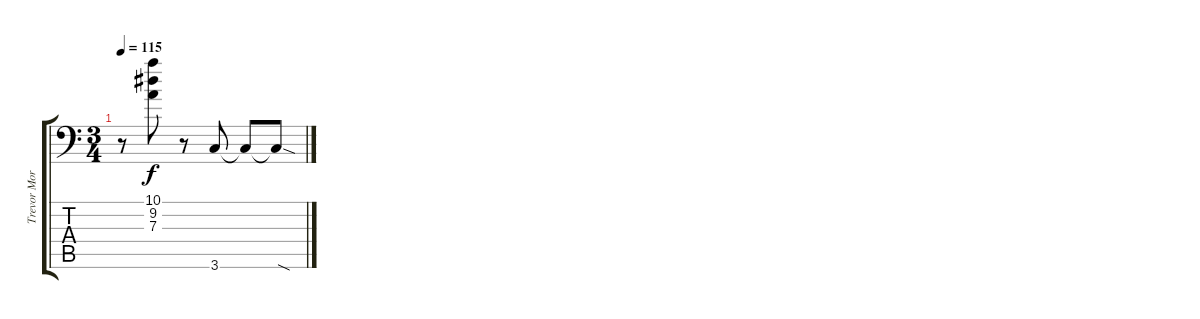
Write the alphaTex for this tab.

\track ("Trevor Morris " "Trevor Mor") {instrument overdrivenguitar}
\staff {score tabs}
\tuning (B3 Gb3 D3 A2 E2 A1) {hide}
\ts (3 4)
\tempo 115
\clef f4
\ks c
r.8{dy f} (10.1 9.2 7.3).8 r.8 3.6.8 3.6{t}.8 3.6{sod t}.8
